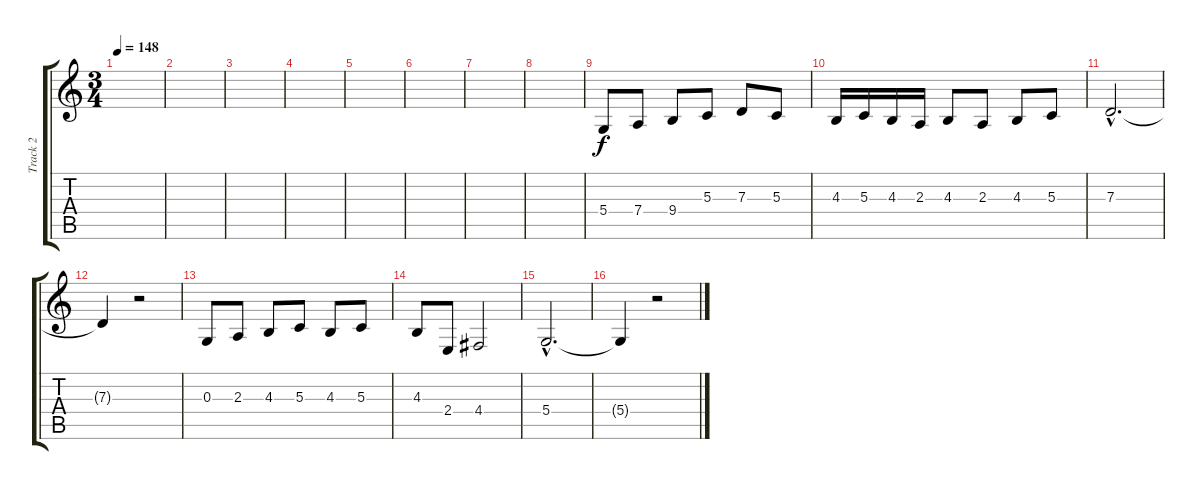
\track ("Track 2" "Track 2") {instrument englishhorn}
\staff {score tabs}
\tuning (E4 B3 G3 D3 A2 E2) {hide}
\ts (3 4)
\tempo 148
\clef g2
\ks c
|
|
|
|
|
|
|
|
5.4.8{volume 16 instrument englishhorn} 7.4.8 9.4.8 5.3.8 7.3.8 5.3.8 |
4.3.16 5.3.16 4.3.16 2.3.16 4.3.8 2.3.8 4.3.8 5.3.8 |
7.3{hac}.2{d} |
7.3{t}.4 r.2 |
0.3.8 2.3.8 4.3.8 5.3.8 4.3.8 5.3.8 |
4.3.8 2.4.8 4.4.2 |
5.4{hac}.2{d} |
5.4{t}.4 r.2
